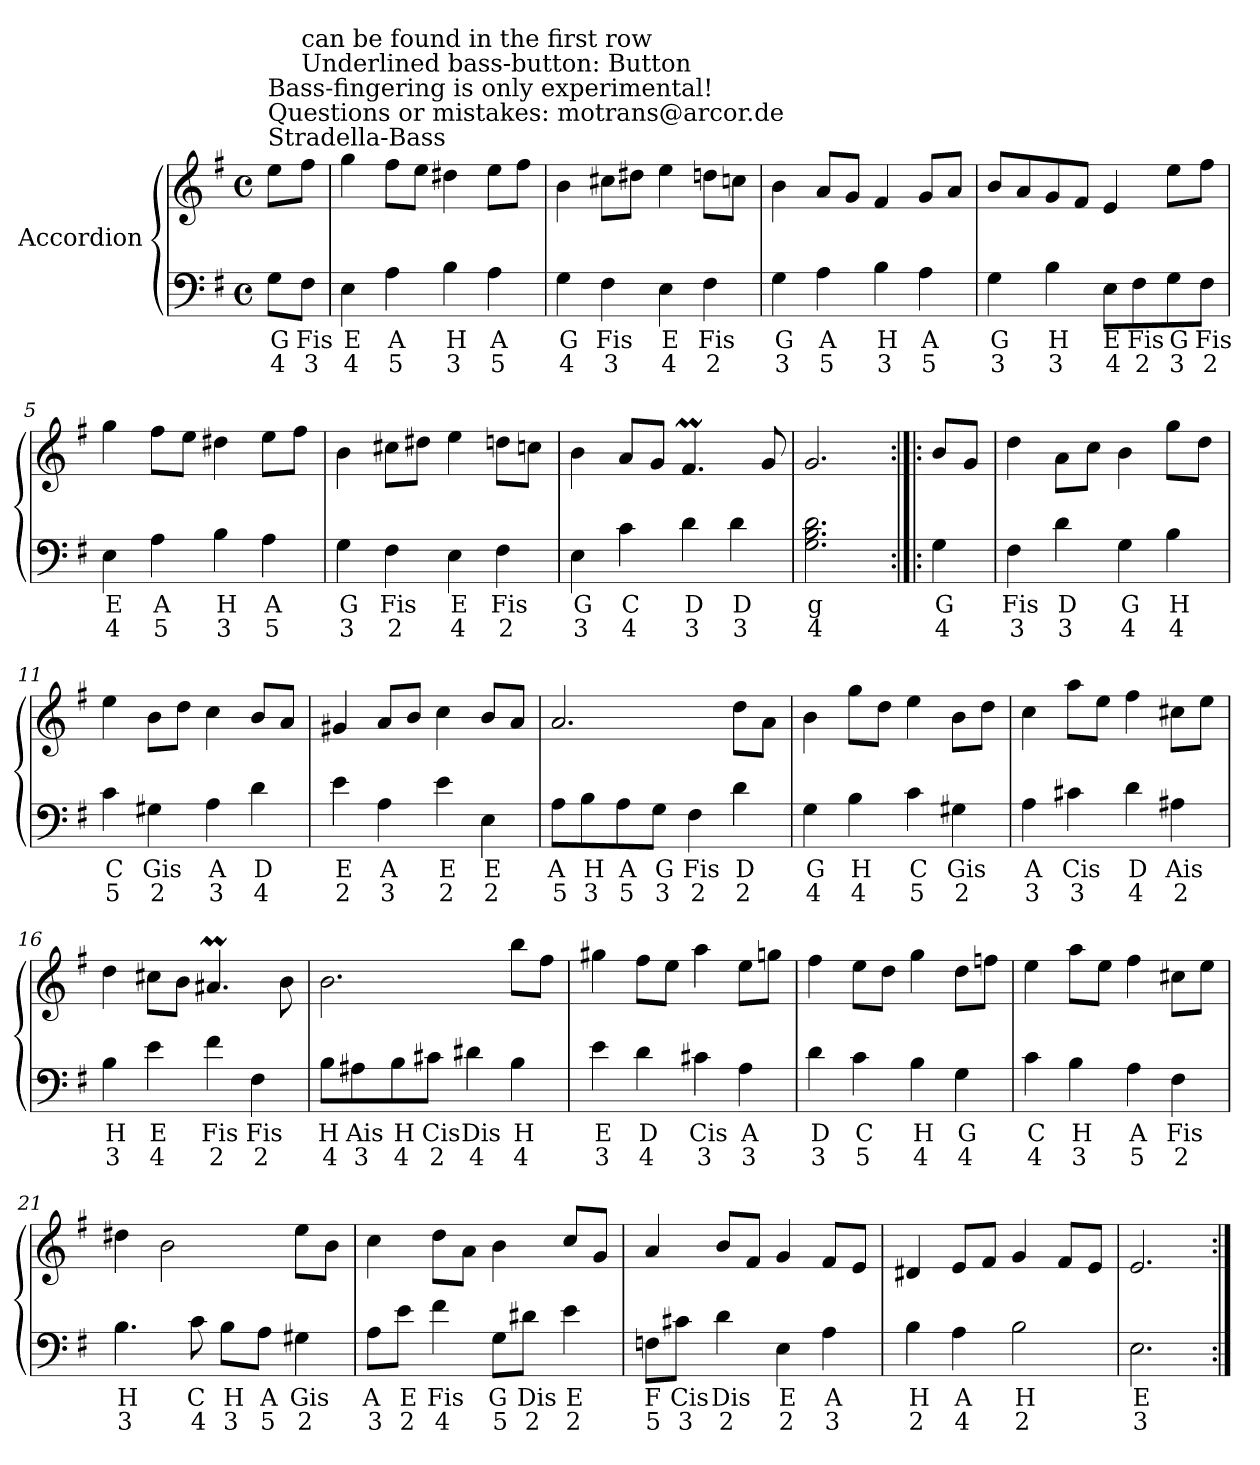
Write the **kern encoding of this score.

**kern	**text	**text	**kern
*part1	*part1	*part1	*part1
*staff2	*staff2	*staff2	*staff1
*I"Accordion	*	*	*
*clefF4	*	*	*clefG2
*k[f#]	*	*	*k[f#]
*M4/4	*	*	*M4/4
*met(c)	*	*	*met(c)
=	=	=	=
!	!	!	!LO:TX:t=Stradella-Bass
!	!	!	!LO:TX:a:t=Questions or mistakes&colon; motrans@arcor.de
!	!	!	!LO:TX:a:t=Bass-fingering is only experimental!
!	!LO:LY:b	!LO:LY:b	!
8G\L	G	4	8ee\L
!	!	!	!LO:TX:t=Underlined bass-button&colon; Button
!	!	!	!LO:TX:t=can be found in the first row
!	!LO:LY:b	!LO:LY:b	!
8F#\J	Fis	3	8ff#\J
=1	=1	=1	=1
!	!LO:LY:b	!LO:LY:b	!
4E\	E	4	4gg\
!	!LO:LY:b	!LO:LY:b	!
4A\	A	5	8ff#\L
.	.	.	8ee\J
!	!LO:LY:b	!LO:LY:b	!
4B\	H	3	4dd#X\
!	!LO:LY:b	!LO:LY:b	!
4A\	A	5	8ee\L
.	.	.	8ff#\J
=2	=2	=2	=2
!	!LO:LY:b	!LO:LY:b	!
4G\	G	4	4b\
!	!LO:LY:b	!LO:LY:b	!
4F#\	Fis	3	8cc#X\L
.	.	.	8dd#X\J
!	!LO:LY:b	!LO:LY:b	!
4E\	E	4	4ee\
!	!LO:LY:b	!LO:LY:b	!
4F#\	Fis	2	8ddn\L
.	.	.	8ccn\J
=3	=3	=3	=3
!	!LO:LY:b	!LO:LY:b	!
4G\	G	3	4b\
!	!LO:LY:b	!LO:LY:b	!
4A\	A	5	8a/L
.	.	.	8g/J
!	!LO:LY:b	!LO:LY:b	!
4B\	H	3	4f#/
!	!LO:LY:b	!LO:LY:b	!
4A\	A	5	8g/L
.	.	.	8a/J
=4	=4	=4	=4
!	!LO:LY:b	!LO:LY:b	!
4G\	G	3	8b/L
.	.	.	8a/
!	!LO:LY:b	!LO:LY:b	!
4B\	H	3	8g/
.	.	.	8f#/J
!	!LO:LY:b	!LO:LY:b	!
8E\L	E	4	4e/
!	!LO:LY:b	!LO:LY:b	!
8F#\	Fis	2	.
!	!LO:LY:b	!LO:LY:b	!
8G\	G	3	8ee\L
!	!LO:LY:b	!LO:LY:b	!
8F#\J	Fis	2	8ff#\J
!!LO:LB:g=z
=5	=5	=5	=5
!	!LO:LY:b	!LO:LY:b	!
4E\	E	4	4gg\
!	!LO:LY:b	!LO:LY:b	!
4A\	A	5	8ff#\L
.	.	.	8ee\J
!	!LO:LY:b	!LO:LY:b	!
4B\	H	3	4dd#X\
!	!LO:LY:b	!LO:LY:b	!
4A\	A	5	8ee\L
.	.	.	8ff#\J
=6	=6	=6	=6
!	!LO:LY:b	!LO:LY:b	!
4G\	G	3	4b\
!	!LO:LY:b	!LO:LY:b	!
4F#\	Fis	2	8cc#X\L
.	.	.	8dd#X\J
!	!LO:LY:b	!LO:LY:b	!
4E\	E	4	4ee\
!	!LO:LY:b	!LO:LY:b	!
4F#\	Fis	2	8ddn\L
.	.	.	8ccn\J
=7	=7	=7	=7
!	!LO:LY:b	!LO:LY:b	!
4E\	G	3	4b\
!	!LO:LY:b	!LO:LY:b	!
4c\	C	4	8a/L
.	.	.	8g/J
!	!LO:LY:b	!LO:LY:b	!
4d\	D	3	4.f#m/
!	!LO:LY:b	!LO:LY:b	!
4d\	D	3	.
.	.	.	8g/
=8	=8	=8	=8
!	!LO:LY:b	!LO:LY:b	!
2.G\ 2.B\ 2.d\	g	4	2.g/
=9:|!|:	=9:|!|:	=9:|!|:	=9:|!|:
!	!LO:LY:b	!LO:LY:b	!
4G\	G	4	8b/L
.	.	.	8g/J
=10	=10	=10	=10
!	!LO:LY:b	!LO:LY:b	!
4F#\	Fis	3	4dd\
!	!LO:LY:b	!LO:LY:b	!
4d\	D	3	8a\L
.	.	.	8cc\J
!	!LO:LY:b	!LO:LY:b	!
4G\	G	4	4b\
!	!LO:LY:b	!LO:LY:b	!
4B\	H	4	8gg\L
.	.	.	8dd\J
!!LO:LB:g=z
=11	=11	=11	=11
!	!LO:LY:b	!LO:LY:b	!
4c\	C	5	4ee\
!	!LO:LY:b	!LO:LY:b	!
4G#X\	Gis	2	8b\L
.	.	.	8dd\J
!	!LO:LY:b	!LO:LY:b	!
4A\	A	3	4cc\
!	!LO:LY:b	!LO:LY:b	!
4d\	D	4	8b/L
.	.	.	8a/J
=12	=12	=12	=12
!	!LO:LY:b	!LO:LY:b	!
4e\	E	2	4g#X/
!	!LO:LY:b	!LO:LY:b	!
4A\	A	3	8a/L
.	.	.	8b/J
!	!LO:LY:b	!LO:LY:b	!
4e\	E	2	4cc\
!	!LO:LY:b	!LO:LY:b	!
4E\	E	2	8b/L
.	.	.	8a/J
=13	=13	=13	=13
!	!LO:LY:b	!LO:LY:b	!
8A\L	A	5	2.a/
!	!LO:LY:b	!LO:LY:b	!
8B\	H	3	.
!	!LO:LY:b	!LO:LY:b	!
8A\	A	5	.
!	!LO:LY:b	!LO:LY:b	!
8G\J	G	3	.
!	!LO:LY:b	!LO:LY:b	!
4F#\	Fis	2	.
!	!LO:LY:b	!LO:LY:b	!
4d\	D	2	8dd\L
.	.	.	8a\J
=14	=14	=14	=14
!	!LO:LY:b	!LO:LY:b	!
4G\	G	4	4b\
!	!LO:LY:b	!LO:LY:b	!
4B\	H	4	8gg\L
.	.	.	8dd\J
!	!LO:LY:b	!LO:LY:b	!
4c\	C	5	4ee\
!	!LO:LY:b	!LO:LY:b	!
4G#X\	Gis	2	8b\L
.	.	.	8dd\J
=15	=15	=15	=15
!	!LO:LY:b	!LO:LY:b	!
4A\	A	3	4cc\
!	!LO:LY:b	!LO:LY:b	!
4c#X\	Cis	3	8aa\L
.	.	.	8ee\J
!	!LO:LY:b	!LO:LY:b	!
4d\	D	4	4ff#\
!	!LO:LY:b	!LO:LY:b	!
4A#X\	Ais	2	8cc#X\L
.	.	.	8ee\J
!!LO:LB:g=z
=16	=16	=16	=16
!	!LO:LY:b	!LO:LY:b	!
4B\	H	3	4dd\
!	!LO:LY:b	!LO:LY:b	!
4e\	E	4	8cc#X\L
.	.	.	8b\J
!	!LO:LY:b	!LO:LY:b	!
4f#\	Fis	2	4.a#Xm/
!	!LO:LY:b	!LO:LY:b	!
4F#\	Fis	2	.
.	.	.	8b\
=17	=17	=17	=17
!	!LO:LY:b	!LO:LY:b	!
8B\L	H	4	2.b\
!	!LO:LY:b	!LO:LY:b	!
8A#X\	Ais	3	.
!	!LO:LY:b	!LO:LY:b	!
8B\	H	4	.
!	!LO:LY:b	!LO:LY:b	!
8c#X\J	Cis	2	.
!	!LO:LY:b	!LO:LY:b	!
4d#X\	Dis	4	.
!	!LO:LY:b	!LO:LY:b	!
4B\	H	4	8bb\L
.	.	.	8ff#\J
=18	=18	=18	=18
!	!LO:LY:b	!LO:LY:b	!
4e\	E	3	4gg#X\
!	!LO:LY:b	!LO:LY:b	!
4d\	D	4	8ff#\L
.	.	.	8ee\J
!	!LO:LY:b	!LO:LY:b	!
4c#X\	Cis	3	4aa\
!	!LO:LY:b	!LO:LY:b	!
4A\	A	3	8ee\L
.	.	.	8ggn\J
=19	=19	=19	=19
!	!LO:LY:b	!LO:LY:b	!
4d\	D	3	4ff#\
!	!LO:LY:b	!LO:LY:b	!
4c\	C	5	8ee\L
.	.	.	8dd\J
!	!LO:LY:b	!LO:LY:b	!
4B\	H	4	4gg\
!	!LO:LY:b	!LO:LY:b	!
4G\	G	4	8dd\L
.	.	.	8ffn\J
=20	=20	=20	=20
!	!LO:LY:b	!LO:LY:b	!
4c\	C	4	4ee\
!	!LO:LY:b	!LO:LY:b	!
4B\	H	3	8aa\L
.	.	.	8ee\J
!	!LO:LY:b	!LO:LY:b	!
4A\	A	5	4ff#\
!	!LO:LY:b	!LO:LY:b	!
4F#\	Fis	2	8cc#X\L
.	.	.	8ee\J
!!LO:LB:g=z
=21	=21	=21	=21
!	!LO:LY:b	!LO:LY:b	!
4.B\	H	3	4dd#X\
.	.	.	2b\
!	!LO:LY:b	!LO:LY:b	!
8c\	C	4	.
!	!LO:LY:b	!LO:LY:b	!
8B\L	H	3	.
!	!LO:LY:b	!LO:LY:b	!
8A\J	A	5	.
!	!LO:LY:b	!LO:LY:b	!
4G#X\	Gis	2	8ee\L
.	.	.	8b\J
=22	=22	=22	=22
!	!LO:LY:b	!LO:LY:b	!
8A\L	A	3	4cc\
!	!LO:LY:b	!LO:LY:b	!
8e\J	E	2	.
!	!LO:LY:b	!LO:LY:b	!
4f#\	Fis	4	8dd\L
.	.	.	8a\J
!	!LO:LY:b	!LO:LY:b	!
8G\L	G	5	4b\
!	!LO:LY:b	!LO:LY:b	!
8d#X\J	Dis	2	.
!	!LO:LY:b	!LO:LY:b	!
4e\	E	2	8cc/L
.	.	.	8g/J
=23	=23	=23	=23
!	!LO:LY:b	!LO:LY:b	!
8Fn\L	F	5	4a/
!	!LO:LY:b	!LO:LY:b	!
8c#X\J	Cis	3	.
!	!LO:LY:b	!LO:LY:b	!
4d\	Dis	2	8b/L
.	.	.	8f#/J
!	!LO:LY:b	!LO:LY:b	!
4E\	E	2	4g/
!	!LO:LY:b	!LO:LY:b	!
4A\	A	3	8f#/L
.	.	.	8e/J
=24	=24	=24	=24
!	!LO:LY:b	!LO:LY:b	!
4B\	H	2	4d#X/
!	!LO:LY:b	!LO:LY:b	!
4A\	A	4	8e/L
.	.	.	8f#/J
!	!LO:LY:b	!LO:LY:b	!
2B\	H	2	4g/
.	.	.	8f#/L
.	.	.	8e/J
=25	=25	=25	=25
!	!LO:LY:b	!LO:LY:b	!
2.E\	E	3	2.e/
=:|!	=:|!	=:|!	=:|!
*-	*-	*-	*-
